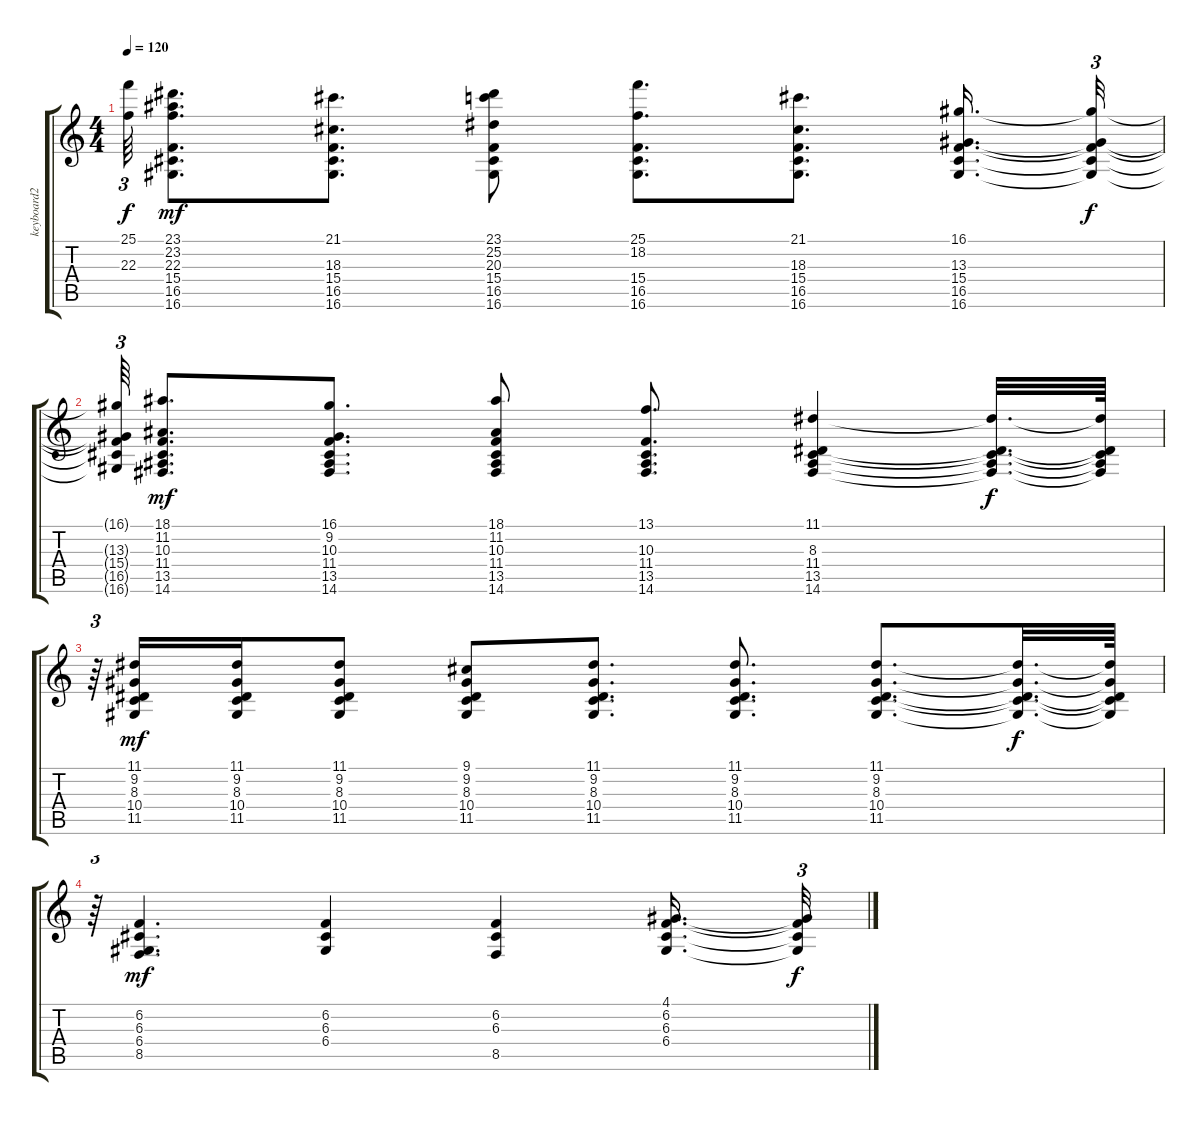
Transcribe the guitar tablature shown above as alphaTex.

\track ("keyboard2" "keyboard2") {instrument acousticgrandpiano}
\staff {score tabs}
\tuning (E4 B3 G3 D3 A2 E2) {hide}
\ts (4 4)
\tempo 120
\clef g2
\ks c
(25.1{t} 22.3{t}).64{tu (3 2) dy f} (23.1 23.2 22.3 15.4 16.5 16.6).8{d dy mf} (21.1 18.3 15.4 16.5 16.6).8{d} (23.1 25.2 20.3 15.4 16.5 16.6).8 (25.1 18.2 15.4 16.5 16.6).8{d} (21.1 18.3 15.4 16.5 16.6).8{d} (16.1 13.3 15.4 16.5 16.6).16{d} (16.1{t} 13.3{t} 15.4{t} 16.5{t} 16.6{t}).32{tu (3 2) dy f} |
(16.1{t} 13.3{t} 15.4{t} 16.5{t} 16.6{t}).64{tu (3 2)} (18.1 11.2 10.3 11.4 13.5 14.6).8{d dy mf} (16.1 9.2 10.3 11.4 13.5 14.6).8{d} (18.1 11.2 10.3 11.4 13.5 14.6).8 (13.1 10.3 11.4 13.5 14.6).8{d} (11.1 8.3 11.4 13.5 14.6).4 (11.1{t} 8.3{t} 11.4{t} 13.5{t} 14.6{t}).32{d dy f} (11.1{t} 8.3{t} 11.4{t} 13.5{t} 14.6{t}).64 |
r.64{tu (3 2)} (11.1 9.2 8.3 10.4 11.5).16{dy mf} (11.1 9.2 8.3 10.4 11.5).16 (11.1 9.2 8.3 10.4 11.5).8 (9.1 9.2 8.3 10.4 11.5).8 (11.1 9.2 8.3 10.4 11.5).8{d} (11.1 9.2 8.3 10.4 11.5).8{d} (11.1 9.2 8.3 10.4 11.5).8{d} (11.1{t} 9.2{t} 8.3{t} 10.4{t} 11.5{t}).32{d dy f} (11.1{t} 9.2{t} 8.3{t} 10.4{t} 11.5{t}).64 |
r.64{tu (3 2)} (6.2 6.3 6.4 8.5).4{d dy mf} (6.2 6.3 6.4).4 (6.2 6.3 8.5).4 (4.1 6.2 6.3 6.4).16{d} (4.1{t} 6.2{t} 6.3{t} 6.4{t}).32{tu (3 2) dy f}
